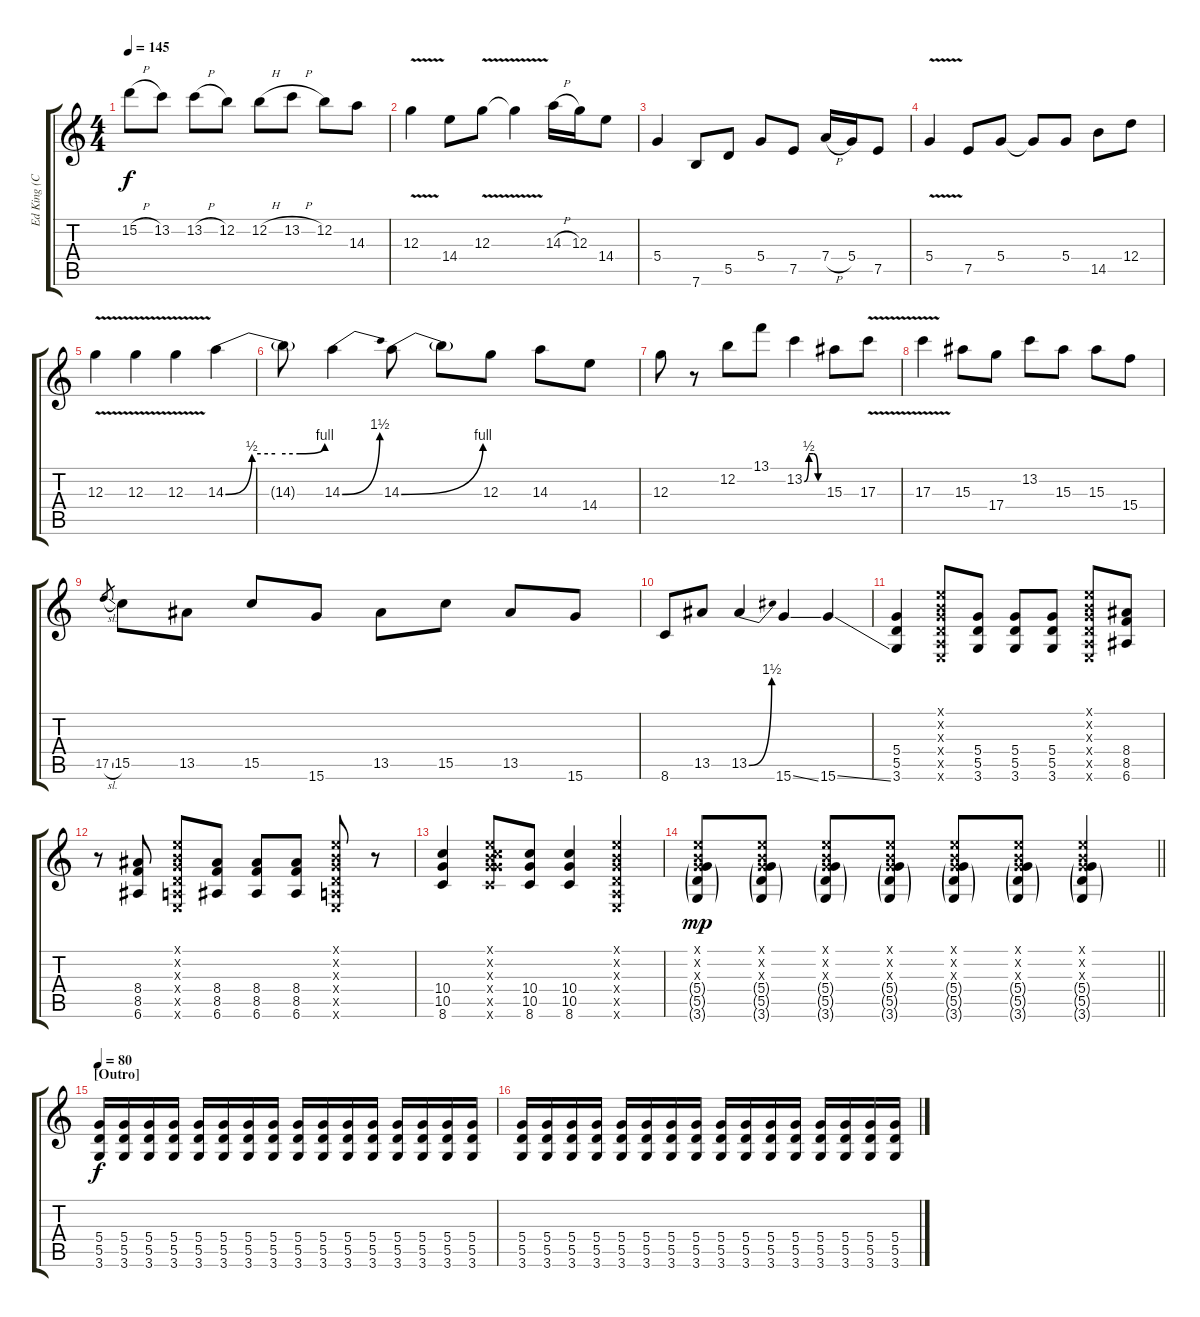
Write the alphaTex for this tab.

\track ("Ed King (Clean/Solo Guitar)" "Ed King (C") {instrument overdrivenguitar}
\staff {score tabs}
\tuning (E4 B3 G3 D3 A2 E2) {hide}
\ts (4 4)
\tempo 145
\clef g2
\ks c
15.2{h}.8{dy f} 13.2.8 13.2{h}.8 12.2.8 12.2{h}.8 13.2{h}.8 12.2.8 14.3.8 |
12.3{v}.4 14.4.8 12.3{v}.8 12.3{v t}.4 14.3{h}.16 12.3.16 14.4.8 |
5.4.4 7.6.8 5.5.8 5.4.8 7.5.8 7.4{h}.16 5.4.16 7.5.8 |
5.4{v}.4 7.5.8 5.4.8 5.4{t}.8 5.4.8 14.5.8 12.4.8 |
12.3{v}.4 12.3{v}.4 12.3{v}.4 14.3{be (custom 0 0 16 2 30 2 45 2 60 4)}.4 |
14.3{t}.8 14.3{be (bend 0 0 60 6)}.4 14.3{be (bend 0 0 60 4)}.8 14.3{t}.8 12.3.8 14.3.8 14.4.8 |
12.3.8 r.8 12.2.8 13.1.8 13.2{be (custom 0 0 15 2 30 2 45 0 60 0)}.4 15.3.8 17.3{v}.8 |
17.3{v}.4 15.3.8 17.4.8 13.2.8 15.3.8 15.3.8 15.4.8 |
17.5{sl}.8{gr} 15.5.8 13.5.8 15.5.8 15.6.8 13.5.8 15.5.8 13.5.8 15.6.8 |
8.6.8 13.5.8 13.5{be (bend 0 0 60 6)}.4 15.6{ss}.4 15.6{ss}.4 |
(5.4 5.5 3.6).4 (0.1{x} 0.2{x} 0.3{x} 0.4{x} 0.5{x} 0.6{x}).8 (5.4 5.5 3.6).8 (5.4 5.5 3.6).8 (5.4 5.5 3.6).8 (0.1{x} 0.2{x} 0.3{x} 0.4{x} 0.5{x} 0.6{x}).8 (8.4 8.5 6.6).8 |
r.8 (8.4 8.5 6.6).8 (0.1{x} 0.2{x} 0.3{x} 0.4{x} 0.5{x} 0.6{x}).8 (8.4 8.5 6.6).8 (8.4 8.5 6.6).8 (8.4 8.5 6.6).8 (0.1{x} 0.2{x} 0.3{x} 0.4{x} 0.5{x} 0.6{x}).8 r.8 |
(10.4 10.5 8.6).4 (0.1{x} 0.2{x} 0.3{x} 10.4{x} 10.5{x} 8.6{x}).8 (10.4 10.5 8.6).8 (10.4 10.5 8.6).4 (0.1{x} 0.2{x} 0.3{x} 0.4{x} 0.5{x} 0.6{x}).4 |
\barLineRight lightlight
(0.1{x} 0.2{x} 0.3{x} 5.4{g} 5.5{g} 3.6{g}).8{dy mp} (0.1{x} 0.2{x} 0.3{x} 5.4{g} 5.5{g} 3.6{g}).8 (0.1{x} 0.2{x} 0.3{x} 5.4{g} 5.5{g} 3.6{g}).8 (0.1{x} 0.2{x} 0.3{x} 5.4{g} 5.5{g} 3.6{g}).8 (0.1{x} 0.2{x} 0.3{x} 5.4{g} 5.5{g} 3.6{g}).8 (0.1{x} 0.2{x} 0.3{x} 5.4{g} 5.5{g} 3.6{g}).8 (0.1{x} 0.2{x} 0.3{x} 5.4{g} 5.5{g} 3.6{g}).4 |
\section ("" "[Outro]")
\tempo 80
(5.4 5.5 3.6).16{dy f} (5.4 5.5 3.6).16 (5.4 5.5 3.6).16 (5.4 5.5 3.6).16 (5.4 5.5 3.6).16 (5.4 5.5 3.6).16 (5.4 5.5 3.6).16 (5.4 5.5 3.6).16 (5.4 5.5 3.6).16 (5.4 5.5 3.6).16 (5.4 5.5 3.6).16 (5.4 5.5 3.6).16 (5.4 5.5 3.6).16 (5.4 5.5 3.6).16 (5.4 5.5 3.6).16 (5.4 5.5 3.6).16 |
(5.4 5.5 3.6).16 (5.4 5.5 3.6).16 (5.4 5.5 3.6).16 (5.4 5.5 3.6).16 (5.4 5.5 3.6).16 (5.4 5.5 3.6).16 (5.4 5.5 3.6).16 (5.4 5.5 3.6).16 (5.4 5.5 3.6).16 (5.4 5.5 3.6).16 (5.4 5.5 3.6).16 (5.4 5.5 3.6).16 (5.4 5.5 3.6).16 (5.4 5.5 3.6).16 (5.4 5.5 3.6).16 (5.4 5.5 3.6).16
